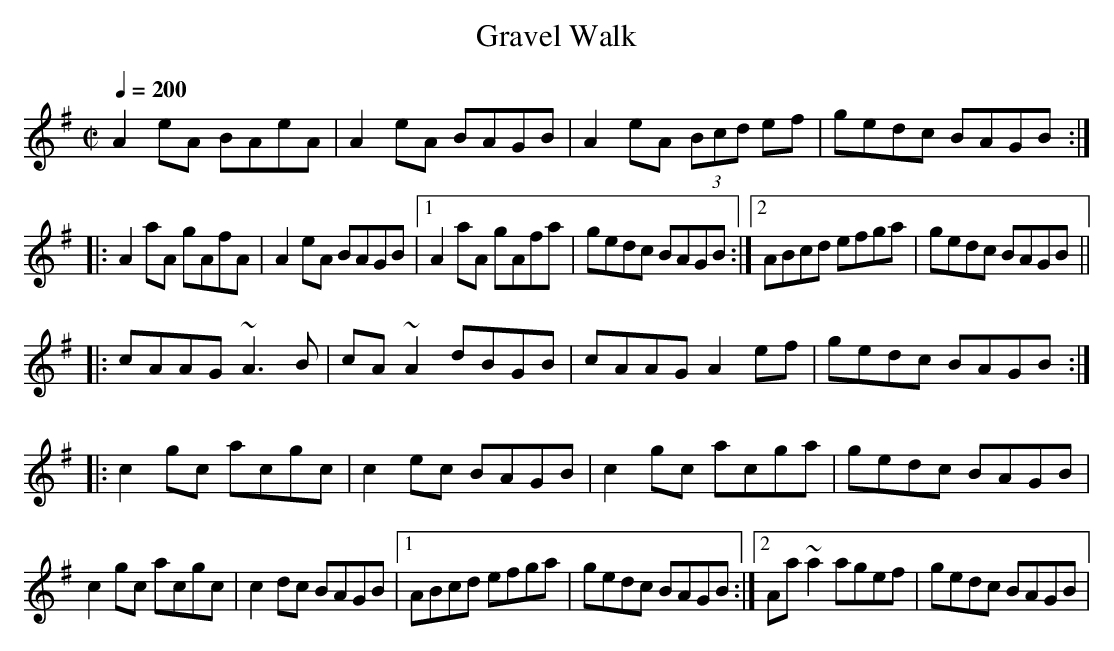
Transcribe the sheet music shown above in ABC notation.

X:1
T:Gravel Walk
M:C|
L:1/8
Q:1/4=200
K:G % A dorian
A2eA BAeA|A2eA BAGB|A2eA  (3Bcd ef|gedc BAGB:|
|:A2aA gAfA|A2eA BAGB|1 A2aA gAfa|gedc BAGB:|2 ABcd efga|gedc BAGB||
|:cAAG ~A3B|cA~A2 dBGB|cAAG A2ef|gedc BAGB:|
|:c2gc acgc|c2ec BAGB|c2gc acga|gedc BAGB|
c2gc acgc|c2dc BAGB|1 ABcd efga|gedc BAGB:|2 Aa~a2 agef|gedc BAGB|
